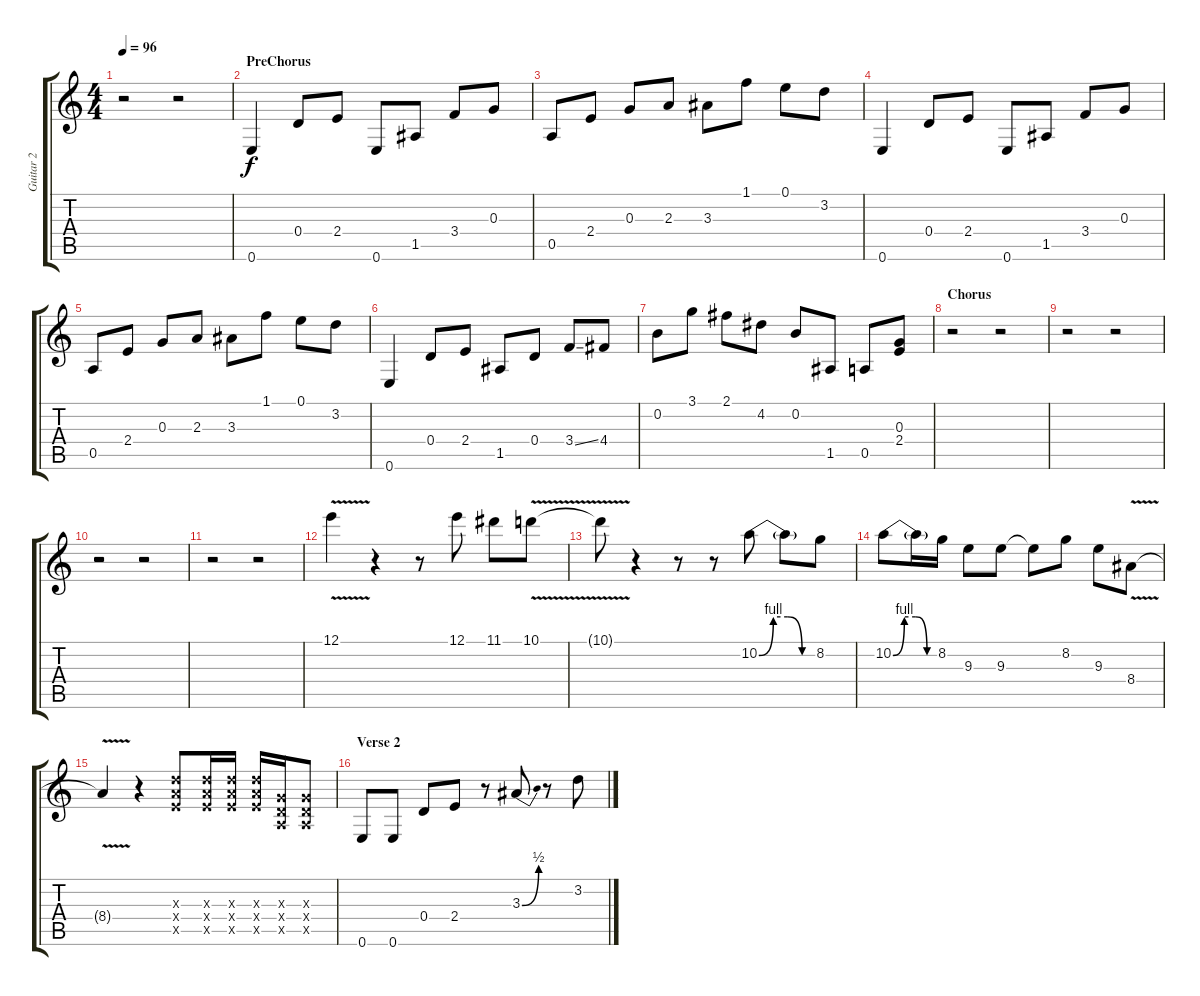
\track ("Guitar 2" "Guitar 2") {instrument overdrivenguitar}
\staff {score tabs}
\tuning (E4 B3 G3 D3 A2 E2) {hide}
\ts (4 4)
\tempo 96
\clef g2
\ks c
r.2{dy f} r.2 |
\section ("" "PreChorus")
0.6.4 0.4.8 2.4.8 0.6.8 1.5.8 3.4.8 0.3.8 |
0.5.8 2.4.8 0.3.8 2.3.8 3.3.8 1.1.8 0.1.8 3.2.8 |
0.6.4 0.4.8 2.4.8 0.6.8 1.5.8 3.4.8 0.3.8 |
0.5.8 2.4.8 0.3.8 2.3.8 3.3.8 1.1.8 0.1.8 3.2.8 |
0.6.4 0.4.8 2.4.8 1.5.8 0.4.8 3.4{ss}.8 4.4.8 |
0.2.8 3.1.8 2.1.8 4.2.8 0.2.8 1.5.8 0.5.8 (0.3 2.4).8 |
\section ("" "Chorus")
r.2 r.2 |
r.2 r.2 |
r.2 r.2 |
r.2 r.2 |
12.1{v}.4 r.4 r.8 12.1.8 11.1.8 10.1{v}.8 |
10.1{v t}.8 r.4 r.8 r.8 10.2{be (custom 0 0 15 4 30 4 45 0 60 0)}.8 10.2{t}.8 8.2.8 |
10.2{be (custom 0 0 15 4 30 4 45 0 60 0)}.8 10.2{t}.16 8.2.16 9.3.8 9.3.8 9.3{t}.8 8.2.8 9.3.8 8.4{v}.8 |
8.4{v t}.4 r.4 (7.3{x} 7.4{x} 7.5{x}).8 (7.3{x} 7.4{x} 7.5{x}).16 (7.3{x} 7.4{x} 7.5{x}).16 (7.3{x} 7.4{x} 7.5{x}).16 (0.3{x} 0.4{x} 0.5{x}).16 (0.3{x} 0.4{x} 0.5{x}).8 |
\section ("" "Verse 2")
0.6.8 0.6.8 0.4.8 2.4.8 r.8 3.3{be (bend 0 0 60 2)}.8 r.8 3.2.8
